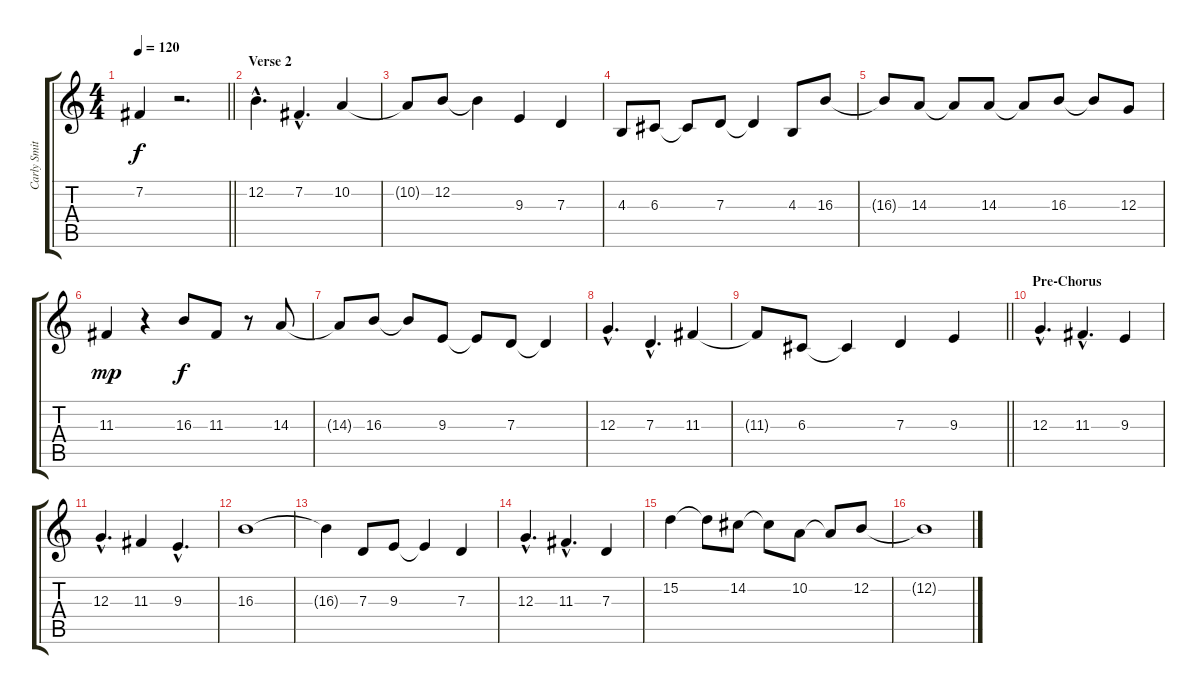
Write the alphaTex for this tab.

\track ("Carly Smithson" "Carly Smit") {instrument flute}
\staff {score tabs}
\tuning (E4 B3 G3 D3 A2 E2) {hide}
\ts (4 4)
\tempo 120
\clef g2
\barLineRight lightlight
\ks c
7.2{t}.4{dy f} r.2{d} |
\section ("" "Verse 2")
12.2{hac}.4{d} 7.2{hac}.4{d} 10.2.4 |
10.2{t}.8 12.2.8 12.2{t}.4 9.3.4 7.3.4 |
4.3.8 6.3.8 6.3{t}.8 7.3.8 7.3{t}.4 4.3.8 16.3.8 |
16.3{t}.8 14.3.8 14.3{t}.8 14.3.8 14.3{t}.8 16.3.8 16.3{t}.8 12.3.8 |
11.3.4{dy mp} r.4 16.3.8{dy f} 11.3.8 r.8 14.3.8 |
14.3{t}.8 16.3.8 16.3{t}.8 9.3.8 9.3{t}.8 7.3.8 7.3{t}.4 |
12.3{hac}.4{d} 7.3{hac}.4{d} 11.3.4 |
\barLineRight lightlight
11.3{t}.8 6.3.8 6.3{t}.4 7.3.4 9.3.4 |
\section ("" "Pre-Chorus")
12.3{hac}.4{d} 11.3{hac}.4{d} 9.3.4 |
12.3{hac}.4{d} 11.3.4 9.3{hac}.4{d} |
16.3.1 |
16.3{t}.4 7.3.8 9.3.8 9.3{t}.4 7.3.4 |
12.3{hac}.4{d} 11.3{hac}.4{d} 7.3.4 |
15.2.4 15.2{t}.8 14.2.8 14.2{t}.8 10.2.8 10.2{t}.8 12.2.8 |
12.2{t}.1
